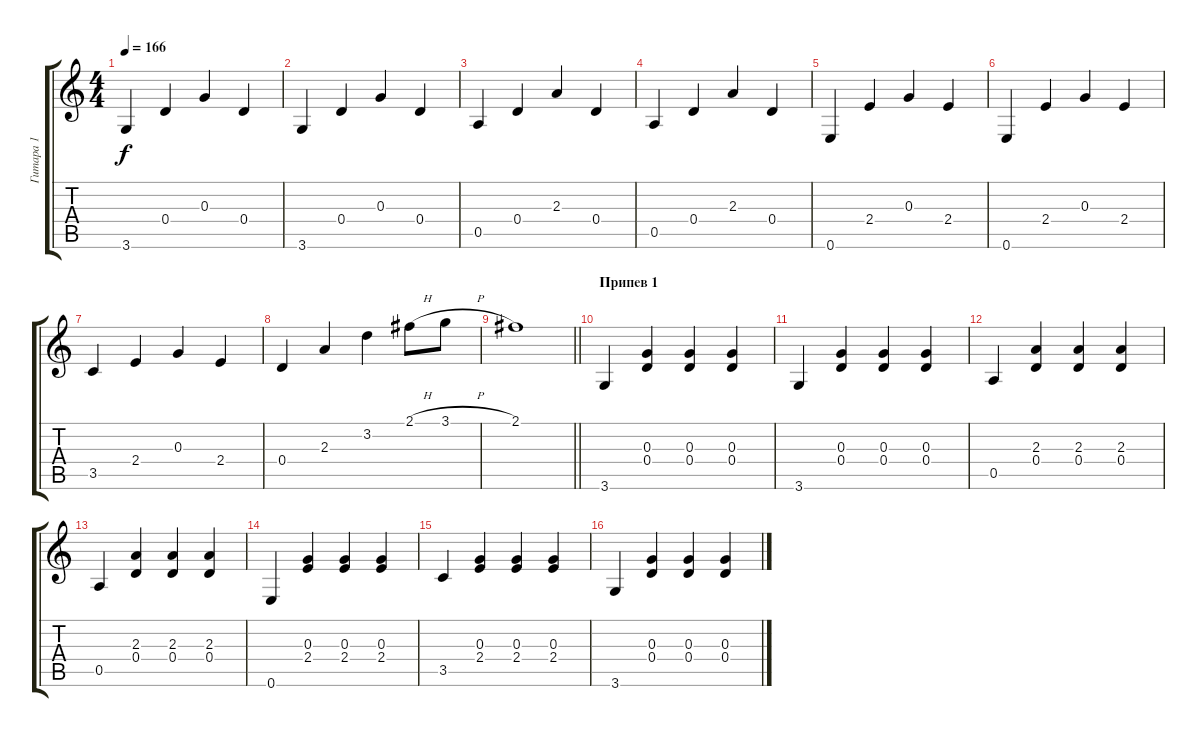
\track ("Гитара 1" "Гитара 1") {instrument acousticguitarsteel}
\staff {score tabs}
\tuning (E4 B3 G3 D3 A2 E2) {hide}
\ts (4 4)
\tempo 166
\clef g2
\ks c
3.6.4{dy f} 0.4.4 0.3.4 0.4.4 |
3.6.4 0.4.4 0.3.4 0.4.4 |
0.5.4 0.4.4 2.3.4 0.4.4 |
0.5.4 0.4.4 2.3.4 0.4.4 |
0.6.4 2.4.4 0.3.4 2.4.4 |
0.6.4 2.4.4 0.3.4 2.4.4 |
3.5.4 2.4.4 0.3.4 2.4.4 |
0.4.4 2.3.4 3.2.4 2.1{h}.8 3.1{h}.8 |
\barLineRight lightlight
2.1.1 |
\section ("" "Припев 1")
3.6.4 (0.3 0.4).4 (0.3 0.4).4 (0.3 0.4).4 |
3.6.4 (0.3 0.4).4 (0.3 0.4).4 (0.3 0.4).4 |
0.5.4 (2.3 0.4).4 (2.3 0.4).4 (2.3 0.4).4 |
0.5.4 (2.3 0.4).4 (2.3 0.4).4 (2.3 0.4).4 |
0.6.4 (0.3 2.4).4 (0.3 2.4).4 (0.3 2.4).4 |
3.5.4 (0.3 2.4).4 (0.3 2.4).4 (0.3 2.4).4 |
3.6.4 (0.3 0.4).4 (0.3 0.4).4 (0.3 0.4).4
